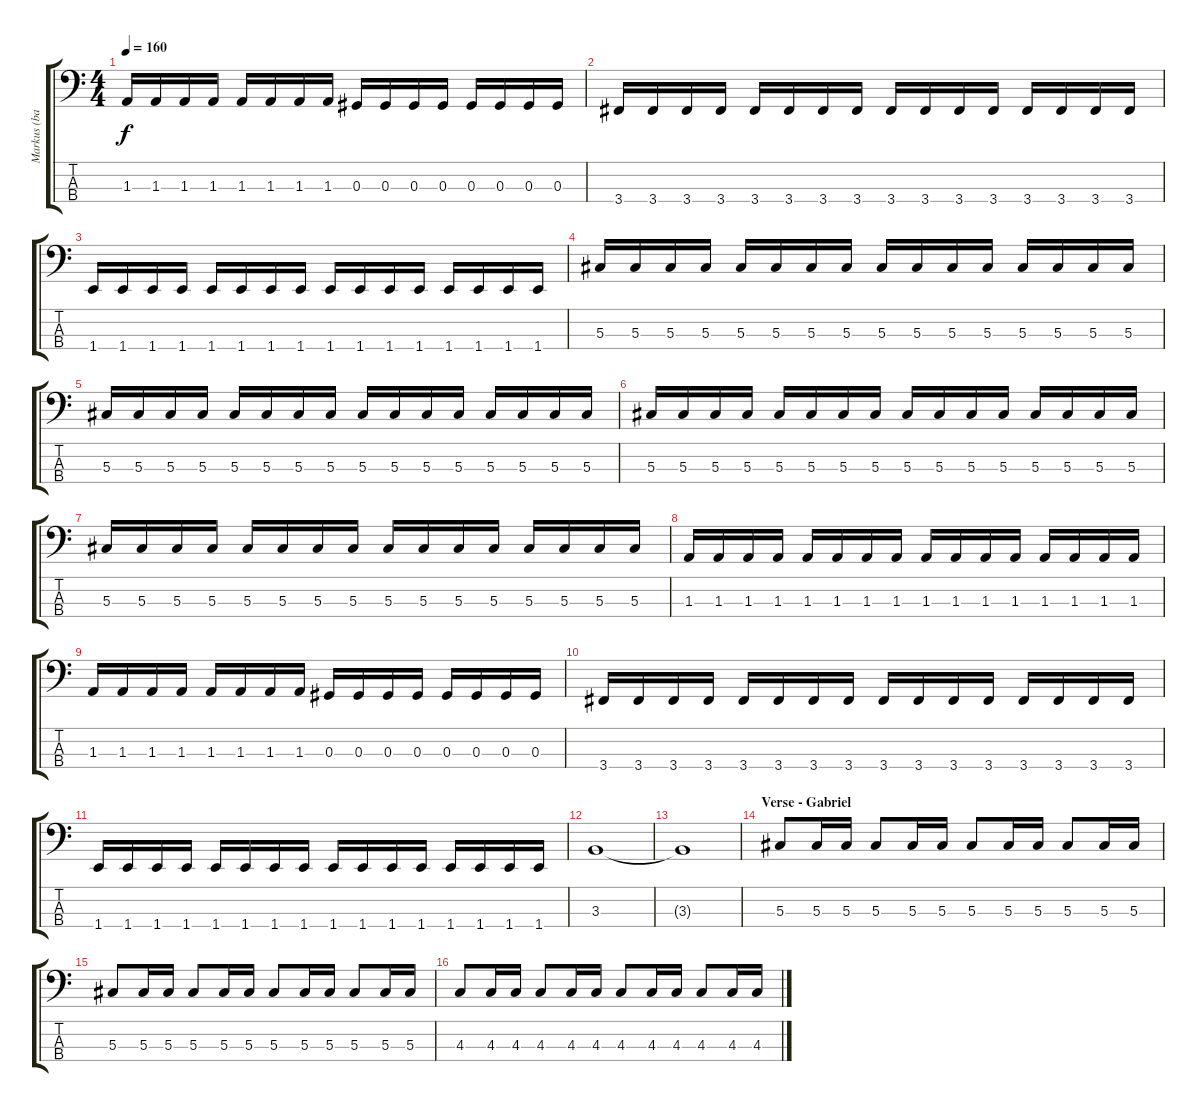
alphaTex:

\track ("Markus (bass)" "Markus (ba") {instrument electricbassfinger}
\staff {score tabs}
\tuning (Gb2 Db2 Ab1 Eb1) {hide}
\ts (4 4)
\tempo 160
\clef f4
\ks c
1.3.16{dy f} 1.3.16 1.3.16 1.3.16 1.3.16 1.3.16 1.3.16 1.3.16 0.3.16 0.3.16 0.3.16 0.3.16 0.3.16 0.3.16 0.3.16 0.3.16 |
3.4.16 3.4.16 3.4.16 3.4.16 3.4.16 3.4.16 3.4.16 3.4.16 3.4.16 3.4.16 3.4.16 3.4.16 3.4.16 3.4.16 3.4.16 3.4.16 |
1.4.16 1.4.16 1.4.16 1.4.16 1.4.16 1.4.16 1.4.16 1.4.16 1.4.16 1.4.16 1.4.16 1.4.16 1.4.16 1.4.16 1.4.16 1.4.16 |
5.3.16 5.3.16 5.3.16 5.3.16 5.3.16 5.3.16 5.3.16 5.3.16 5.3.16 5.3.16 5.3.16 5.3.16 5.3.16 5.3.16 5.3.16 5.3.16 |
5.3.16 5.3.16 5.3.16 5.3.16 5.3.16 5.3.16 5.3.16 5.3.16 5.3.16 5.3.16 5.3.16 5.3.16 5.3.16 5.3.16 5.3.16 5.3.16 |
5.3.16 5.3.16 5.3.16 5.3.16 5.3.16 5.3.16 5.3.16 5.3.16 5.3.16 5.3.16 5.3.16 5.3.16 5.3.16 5.3.16 5.3.16 5.3.16 |
5.3.16 5.3.16 5.3.16 5.3.16 5.3.16 5.3.16 5.3.16 5.3.16 5.3.16 5.3.16 5.3.16 5.3.16 5.3.16 5.3.16 5.3.16 5.3.16 |
1.3.16 1.3.16 1.3.16 1.3.16 1.3.16 1.3.16 1.3.16 1.3.16 1.3.16 1.3.16 1.3.16 1.3.16 1.3.16 1.3.16 1.3.16 1.3.16 |
1.3.16 1.3.16 1.3.16 1.3.16 1.3.16 1.3.16 1.3.16 1.3.16 0.3.16 0.3.16 0.3.16 0.3.16 0.3.16 0.3.16 0.3.16 0.3.16 |
3.4.16 3.4.16 3.4.16 3.4.16 3.4.16 3.4.16 3.4.16 3.4.16 3.4.16 3.4.16 3.4.16 3.4.16 3.4.16 3.4.16 3.4.16 3.4.16 |
1.4.16 1.4.16 1.4.16 1.4.16 1.4.16 1.4.16 1.4.16 1.4.16 1.4.16 1.4.16 1.4.16 1.4.16 1.4.16 1.4.16 1.4.16 1.4.16 |
3.3.1 |
3.3{t}.1 |
\section ("" "Verse - Gabriel")
5.3.8 5.3.16 5.3.16 5.3.8 5.3.16 5.3.16 5.3.8 5.3.16 5.3.16 5.3.8 5.3.16 5.3.16 |
5.3.8 5.3.16 5.3.16 5.3.8 5.3.16 5.3.16 5.3.8 5.3.16 5.3.16 5.3.8 5.3.16 5.3.16 |
4.3.8 4.3.16 4.3.16 4.3.8 4.3.16 4.3.16 4.3.8 4.3.16 4.3.16 4.3.8 4.3.16 4.3.16
